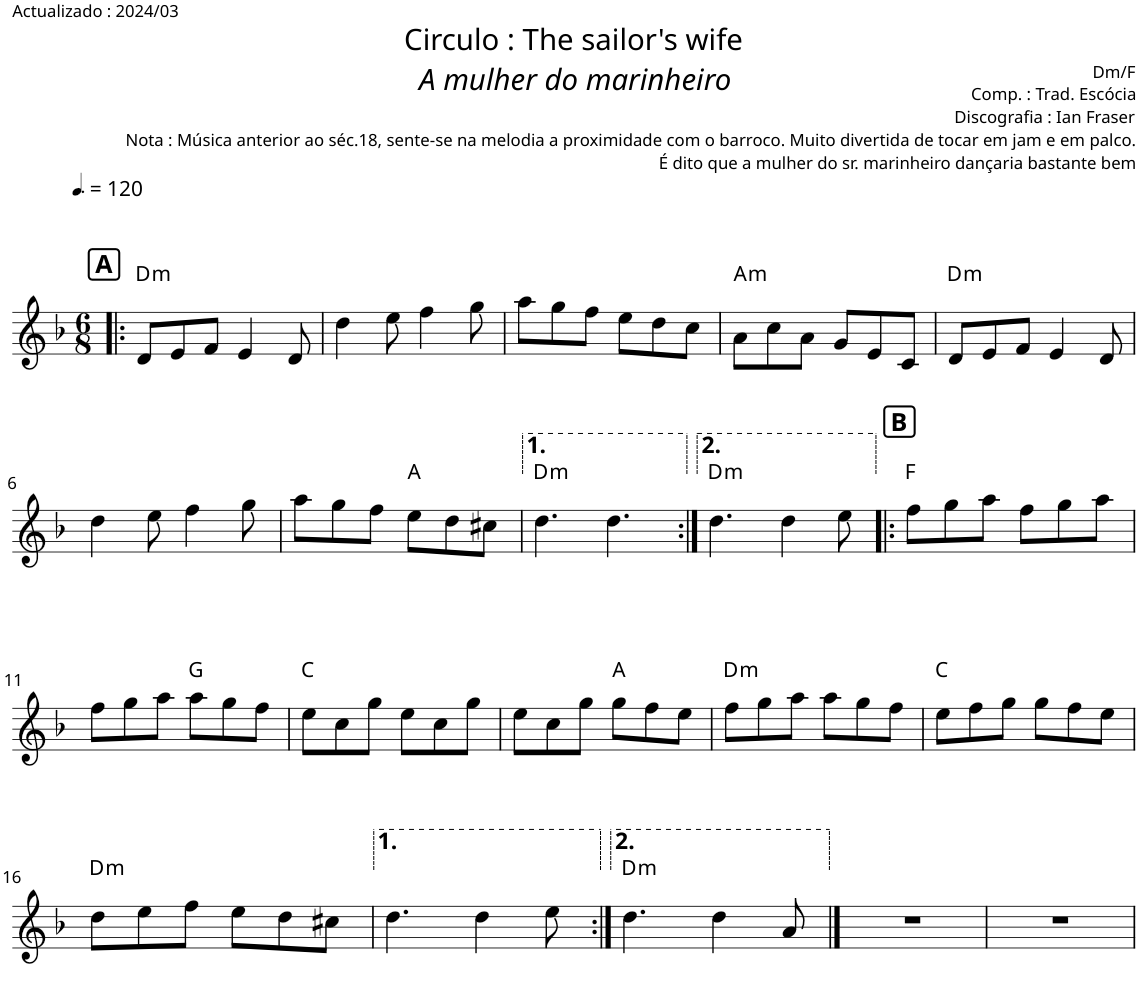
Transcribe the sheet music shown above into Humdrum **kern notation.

**kern	**harte
*part1	*part1
*staff1	*
*I"Piano	*
*I'Pno.	*
*clefG2	*
*k[b-]	*
*M6/8	*
*MM180	*
!!LO:REH:place=s1:a:B:cj:fs=12:t=A
=1!|:	=1!|:
!	!LO:H:kt=m
8d/L	D:min
8e/	.
8f/J	.
4e/	.
8d/	.
=2	=2
4dd\	.
8ee\	.
4ff\	.
8gg\	.
=3	=3
8aa\L	.
8gg\	.
8ff\J	.
8ee\L	.
8dd\	.
8cc\J	.
=4	=4
!	!LO:H:kt=m
8a\L	A:min
8cc\	.
8a\J	.
8g/L	.
8e/	.
8c/J	.
=5	=5
!	!LO:H:kt=m
8d/L	D:min
8e/	.
8f/J	.
4e/	.
8d/	.
!!LO:LB:g=z
=6	=6
4dd\	.
8ee\	.
4ff\	.
8gg\	.
=7	=7
8aa\L	.
8gg\	.
8ff\J	.
8ee\L	A:maj
8dd\	.
8cc#X\J	.
=8	=8
!	!LO:H:kt=m
4.dd\	D:min
4.dd\	.
=9:|!	=9:|!
!	!LO:H:kt=m
4.dd\	D:min
4dd\	.
8ee\	.
!!LO:REH:place=s1:a:B:cj:fs=12:t=B
=10!|:	=10!|:
8ff\L	F:maj
8gg\	.
8aa\J	.
8ff\L	.
8gg\	.
8aa\J	.
!!LO:LB:g=z
=11	=11
8ff\L	.
8gg\	.
8aa\J	.
8aa\L	G:maj
8gg\	.
8ff\J	.
=12	=12
8ee\L	C:maj
8cc\	.
8gg\J	.
8ee\L	.
8cc\	.
8gg\J	.
=13	=13
8ee\L	.
8cc\	.
8gg\J	.
8gg\L	A:maj
8ff\	.
8ee\J	.
=14	=14
!	!LO:H:kt=m
8ff\L	D:min
8gg\	.
8aa\J	.
8aa\L	.
8gg\	.
8ff\J	.
=15	=15
8ee\L	C:maj
8ff\	.
8gg\J	.
8gg\L	.
8ff\	.
8ee\J	.
!!LO:LB:g=z
=16	=16
!	!LO:H:kt=m
8dd\L	D:min
8ee\	.
8ff\J	.
8ee\L	.
8dd\	.
8cc#X\J	.
=17	=17
4.dd\	.
4dd\	.
8ee\	.
=18:|!	=18:|!
!	!LO:H:kt=m
4.dd\	D:min
4dd\	.
8a/	.
==19	==19
2.r	.
=20	=20
2.r	.
=	=
*-	*-
